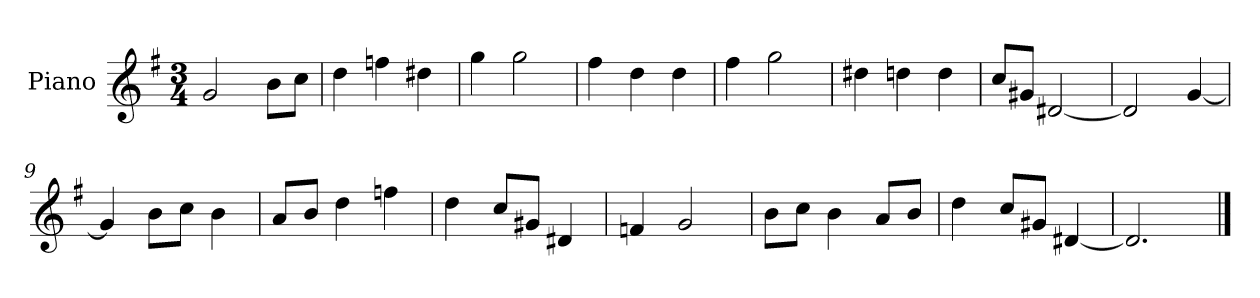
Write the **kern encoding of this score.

**kern
*part1
*staff1
*I"Piano
*I'P-no
*clefG2
*k[f#]
*M3/4
*MM177
=1
2g/
8b\L
8cc\J
=2
4dd\
4ffn\
4dd#X\
=3
4gg\
2gg\
=4
4ff#\
4dd\
4dd\
=5
4ff#\
2gg\
=6
4dd#X\
4ddn\
4dd\
=7
8cc/L
8g#X/J
[2d#X/
=8
2d#/]
[4g/
=9
4g/]
8b\L
8cc\J
4b\
!!LO:LB:g=z
=10
8a/L
8b/J
4dd\
4ffn\
=11
4dd\
8cc/L
8g#X/J
4d#X/
=12
4fn/
2g/
=13
8b\L
8cc\J
4b\
8a/L
8b/J
=14
4dd\
8cc/L
8g#X/J
[4d#X/
=15
2.d#/]
==
*-
